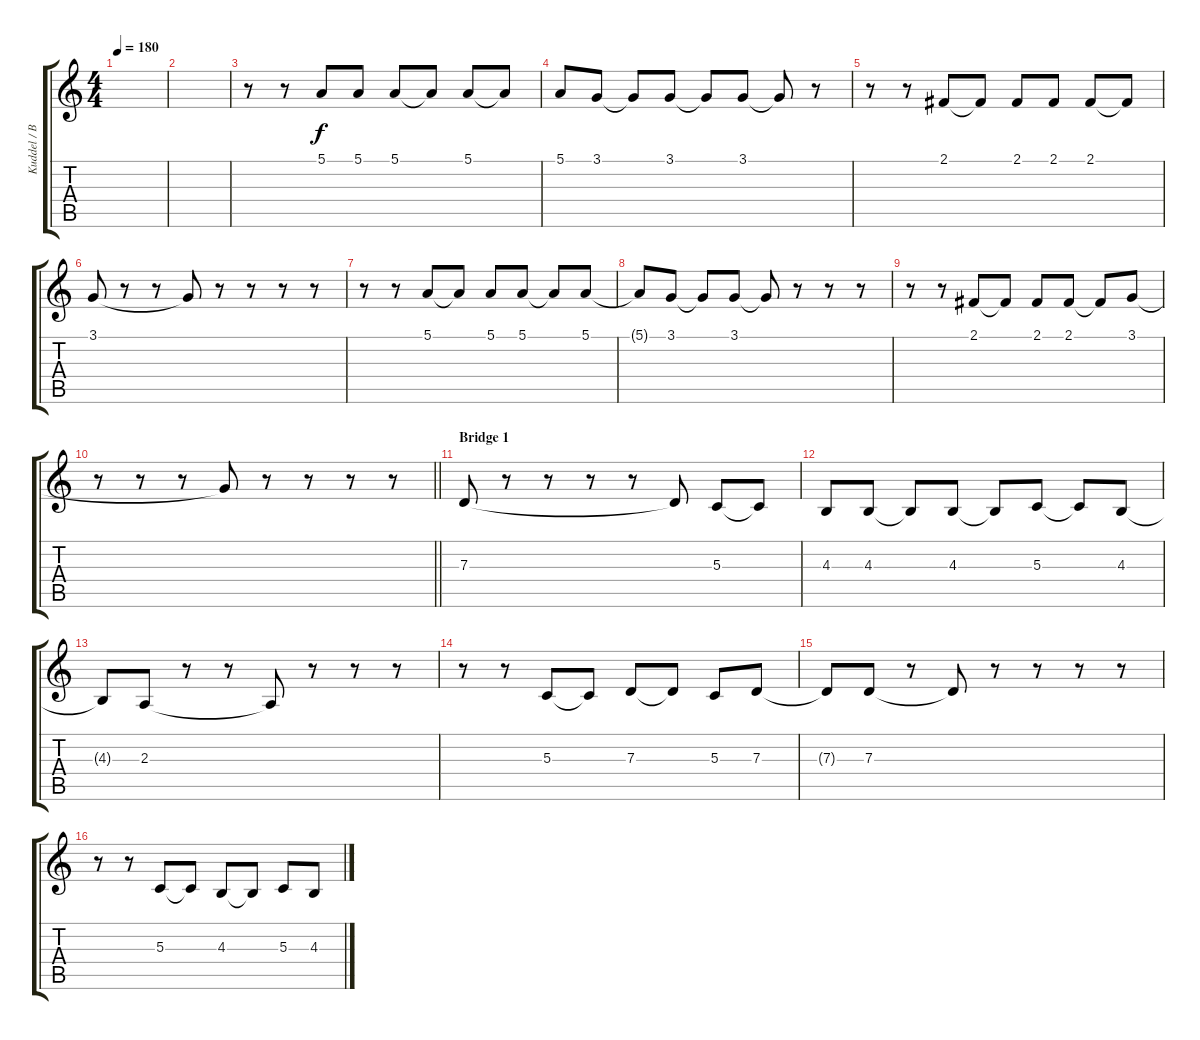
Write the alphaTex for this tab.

\track ("Kuddel / Breiti / Andi" "Kuddel / B") {instrument violin}
\staff {score tabs}
\tuning (E4 B3 G3 D3 A2 E2) {hide}
\ts (4 4)
\tempo 180
\clef g2
\ks c
|
|
r.8 r.8 5.1.8 5.1.8 5.1.8 5.1{t}.8 5.1.8 5.1{t}.8 |
5.1.8 3.1.8 3.1{t}.8 3.1.8 3.1{t}.8 3.1.8 3.1{t}.8 r.8 |
r.8 r.8 2.1.8 2.1{t}.8 2.1.8 2.1.8 2.1.8 2.1{t}.8 |
3.1.8 r.8 r.8 3.1{t}.8 r.8 r.8 r.8 r.8 |
r.8 r.8 5.1.8 5.1{t}.8 5.1.8 5.1.8 5.1{t}.8 5.1.8 |
5.1{t}.8 3.1.8 3.1{t}.8 3.1.8 3.1{t}.8 r.8 r.8 r.8 |
r.8 r.8 2.1.8 2.1{t}.8 2.1.8 2.1.8 2.1{t}.8 3.1.8 |
\barLineRight lightlight
r.8 r.8 r.8 3.1{t}.8 r.8 r.8 r.8 r.8 |
\section ("" "Bridge 1")
7.3.8 r.8 r.8 r.8 r.8 7.3{t}.8 5.3.8 5.3{t}.8 |
4.3.8 4.3.8 4.3{t}.8 4.3.8 4.3{t}.8 5.3.8 5.3{t}.8 4.3.8 |
4.3{t}.8 2.3.8 r.8 r.8 2.3{t}.8 r.8 r.8 r.8 |
r.8 r.8 5.3.8 5.3{t}.8 7.3.8 7.3{t}.8 5.3.8 7.3.8 |
7.3{t}.8 7.3.8 r.8 7.3{t}.8 r.8 r.8 r.8 r.8 |
r.8 r.8 5.3.8 5.3{t}.8 4.3.8 4.3{t}.8 5.3.8 4.3.8
